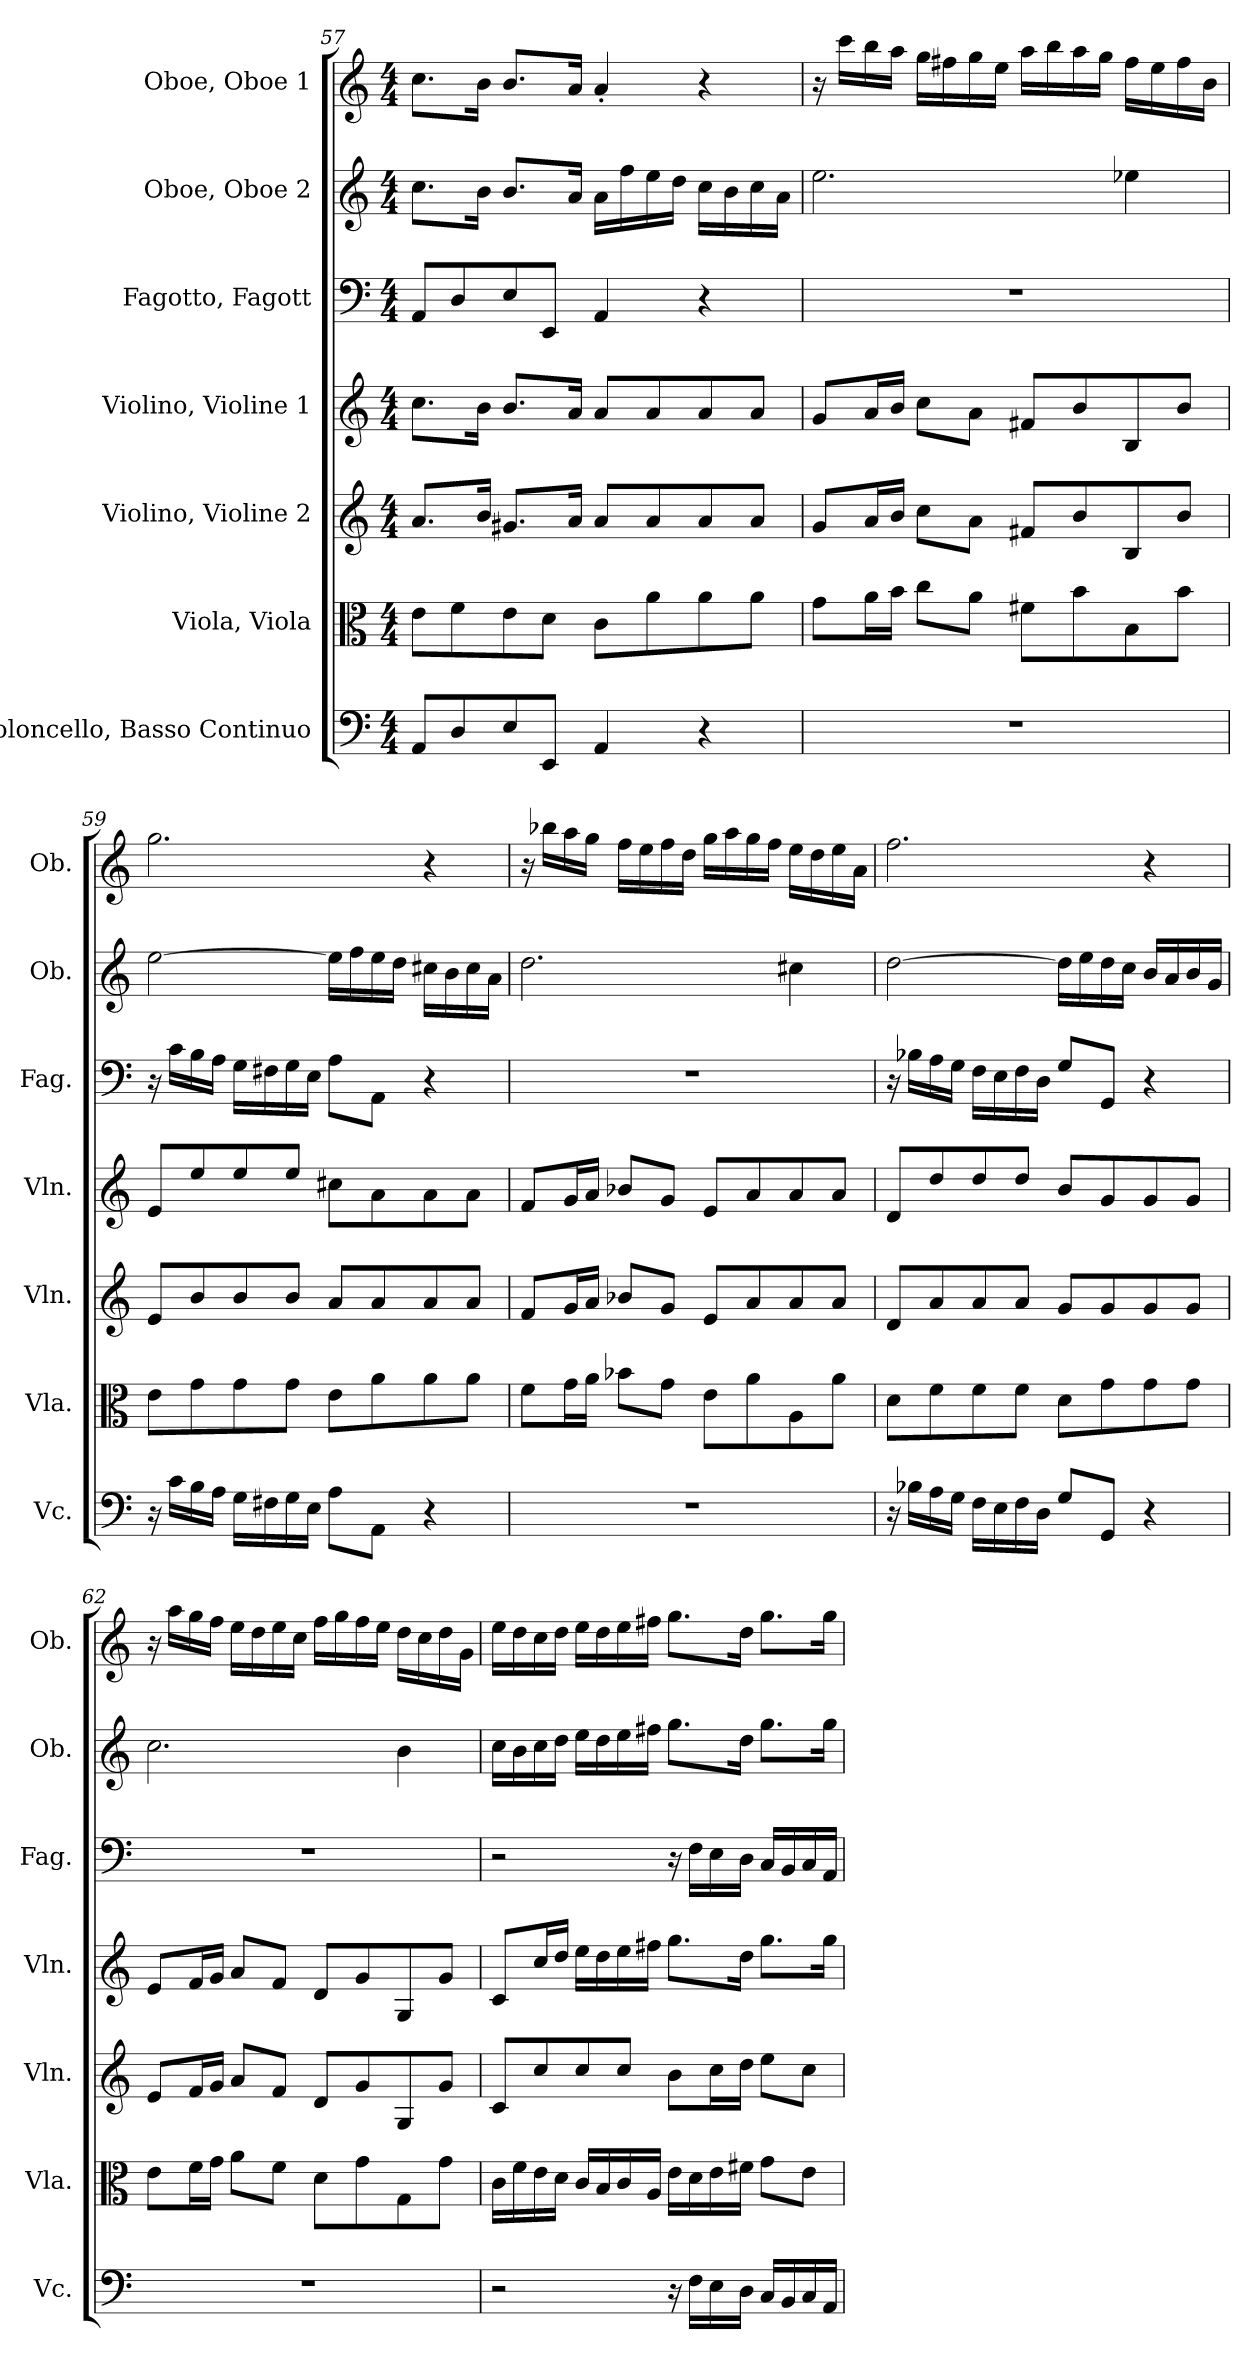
**kern	**kern	**kern	**kern	**kern	**kern	**kern
*part7	*part6	*part5	*part4	*part3	*part2	*part1
*staff7	*staff6	*staff5	*staff4	*staff3	*staff2	*staff1
*I"Violoncello, Basso Continuo	*I"Viola, Viola	*I"Violino, Violine 2	*I"Violino, Violine 1	*I"Fagotto, Fagott	*I"Oboe, Oboe 2	*I"Oboe, Oboe 1
*I'Vc.	*I'Vla.	*I'Vln.	*I'Vln.	*I'Fag.	*I'Ob.	*I'Ob.
!!LO:PB:g=z
*clefF4	*clefC3	*clefG2	*clefG2	*clefF4	*clefG2	*clefG2
*k[]	*k[]	*k[]	*k[]	*k[]	*k[]	*k[]
*M4/4	*M4/4	*M4/4	*M4/4	*M4/4	*M4/4	*M4/4
=57	=57	=57	=57	=57	=57	=57
8AA/L	8e\L	8.a/L	8.cc\L	8AA/L	8.cc\L	8.cc\L
8D/	8f\	.	.	8D/	.	.
.	.	16b/Jk	16b\Jk	.	16b\Jk	16b\Jk
8E/	8e\	8.g#X/L	8.b/L	8E/	8.b/L	8.b/L
8EE/J	8d\J	.	.	8EE/J	.	.
.	.	16a/Jk	16a/Jk	.	16a/Jk	16a/Jk
4AA/	8c\L	8a/L	8a/L	4AA/	16a\LL	4a'/
.	.	.	.	.	16ff\	.
.	8a\	8a/	8a/	.	16ee\	.
.	.	.	.	.	16dd\JJ	.
4r	8a\	8a/	8a/	4r	16cc\LL	4r
.	.	.	.	.	16b\	.
.	8a\J	8a/J	8a/J	.	16cc\	.
.	.	.	.	.	16a\JJ	.
=58	=58	=58	=58	=58	=58	=58
1r	8g\L	8g/L	8g/L	1r	2.ee\	16r
.	.	.	.	.	.	16ccc\LL
.	16a\L	16a/L	16a/L	.	.	16bb\
.	16b\JJ	16b/JJ	16b/JJ	.	.	16aa\JJ
.	8cc\L	8cc\L	8cc\L	.	.	16gg\LL
.	.	.	.	.	.	16ff#X\
.	8a\J	8a\J	8a\J	.	.	16gg\
.	.	.	.	.	.	16ee\JJ
.	8f#X\L	8f#X/L	8f#X/L	.	.	16aa\LL
.	.	.	.	.	.	16bb\
.	8b\	8b/	8b/	.	.	16aa\
.	.	.	.	.	.	16gg\JJ
.	8B\	8B/	8B/	.	4ee-X\	16ff#\LL
.	.	.	.	.	.	16ee\
.	8b\J	8b/J	8b/J	.	.	16ff#\
.	.	.	.	.	.	16b\JJ
!!LO:PB:g=z
=59	=59	=59	=59	=59	=59	=59
16r	8e\L	8e/L	8e/L	16r	[2ee\	2.gg\
16c\LL	.	.	.	16c\LL	.	.
16B\	8g\	8b/	8ee/	16B\	.	.
16A\JJ	.	.	.	16A\JJ	.	.
16G\LL	8g\	8b/	8ee/	16G\LL	.	.
16F#X\	.	.	.	16F#X\	.	.
16G\	8g\J	8b/J	8ee/J	16G\	.	.
16E\JJ	.	.	.	16E\JJ	.	.
8A\L	8e\L	8a/L	8cc#X\L	8A\L	16ee\LL]	.
.	.	.	.	.	16ff\	.
8AA\J	8a\	8a/	8a\	8AA\J	16ee\	.
.	.	.	.	.	16dd\JJ	.
4r	8a\	8a/	8a\	4r	16cc#X\LL	4r
.	.	.	.	.	16b\	.
.	8a\J	8a/J	8a\J	.	16cc#\	.
.	.	.	.	.	16a\JJ	.
=60	=60	=60	=60	=60	=60	=60
1r	8f\L	8f/L	8f/L	1r	2.dd\	16r
.	.	.	.	.	.	16bb-X\LL
.	16g\L	16g/L	16g/L	.	.	16aa\
.	16a\JJ	16a/JJ	16a/JJ	.	.	16gg\JJ
.	8b-X\L	8b-X/L	8b-X/L	.	.	16ff\LL
.	.	.	.	.	.	16ee\
.	8g\J	8g/J	8g/J	.	.	16ff\
.	.	.	.	.	.	16dd\JJ
.	8e\L	8e/L	8e/L	.	.	16gg\LL
.	.	.	.	.	.	16aa\
.	8a\	8a/	8a/	.	.	16gg\
.	.	.	.	.	.	16ff\JJ
.	8A\	8a/	8a/	.	4cc#X\	16ee\LL
.	.	.	.	.	.	16dd\
.	8a\J	8a/J	8a/J	.	.	16ee\
.	.	.	.	.	.	16a\JJ
!!LO:PB:g=z
=61	=61	=61	=61	=61	=61	=61
16r	8d\L	8d/L	8d/L	16r	[2dd\	2.ff\
16B-X\LL	.	.	.	16B-X\LL	.	.
16A\	8f\	8a/	8dd/	16A\	.	.
16G\JJ	.	.	.	16G\JJ	.	.
16F\LL	8f\	8a/	8dd/	16F\LL	.	.
16E\	.	.	.	16E\	.	.
16F\	8f\J	8a/J	8dd/J	16F\	.	.
16D\JJ	.	.	.	16D\JJ	.	.
8G/L	8d\L	8g/L	8b/L	8G/L	16dd\LL]	.
.	.	.	.	.	16ee\	.
8GG/J	8g\	8g/	8g/	8GG/J	16dd\	.
.	.	.	.	.	16cc\JJ	.
4r	8g\	8g/	8g/	4r	16b/LL	4r
.	.	.	.	.	16a/	.
.	8g\J	8g/J	8g/J	.	16b/	.
.	.	.	.	.	16g/JJ	.
=62	=62	=62	=62	=62	=62	=62
1r	8e\L	8e/L	8e/L	1r	2.cc\	16r
.	.	.	.	.	.	16aa\LL
.	16f\L	16f/L	16f/L	.	.	16gg\
.	16g\JJ	16g/JJ	16g/JJ	.	.	16ff\JJ
.	8a\L	8a/L	8a/L	.	.	16ee\LL
.	.	.	.	.	.	16dd\
.	8f\J	8f/J	8f/J	.	.	16ee\
.	.	.	.	.	.	16cc\JJ
.	8d\L	8d/L	8d/L	.	.	16ff\LL
.	.	.	.	.	.	16gg\
.	8g\	8g/	8g/	.	.	16ff\
.	.	.	.	.	.	16ee\JJ
.	8G\	8G/	8G/	.	4b\	16dd\LL
.	.	.	.	.	.	16cc\
.	8g\J	8g/J	8g/J	.	.	16dd\
.	.	.	.	.	.	16g\JJ
!!LO:PB:g=z
=63	=63	=63	=63	=63	=63	=63
2r	16c\LL	8c/L	8c/L	2r	16cc\LL	16ee\LL
.	16f\	.	.	.	16b\	16dd\
.	16e\	8cc/	16cc/L	.	16cc\	16cc\
.	16d\JJ	.	16dd/JJ	.	16dd\JJ	16dd\JJ
.	16c/LL	8cc/	16ee\LL	.	16ee\LL	16ee\LL
.	16B/	.	16dd\	.	16dd\	16dd\
.	16c/	8cc/J	16ee\	.	16ee\	16ee\
.	16A/JJ	.	16ff#X\JJ	.	16ff#X\JJ	16ff#X\JJ
16r	16e\LL	8b\L	8.gg\L	16r	8.gg\L	8.gg\L
16F\LL	16d\	.	.	16F\LL	.	.
16E\	16e\	16cc\L	.	16E\	.	.
16D\JJ	16f#X\JJ	16dd\JJ	16dd\Jk	16D\JJ	16dd\Jk	16dd\Jk
16C/LL	8g\L	8ee\L	8.gg\L	16C/LL	8.gg\L	8.gg\L
16BB/	.	.	.	16BB/	.	.
16C/	8e\J	8cc\J	.	16C/	.	.
16AA/JJ	.	.	16gg\Jk	16AA/JJ	16gg\Jk	16gg\Jk
=	=	=	=	=	=	=
*-	*-	*-	*-	*-	*-	*-
